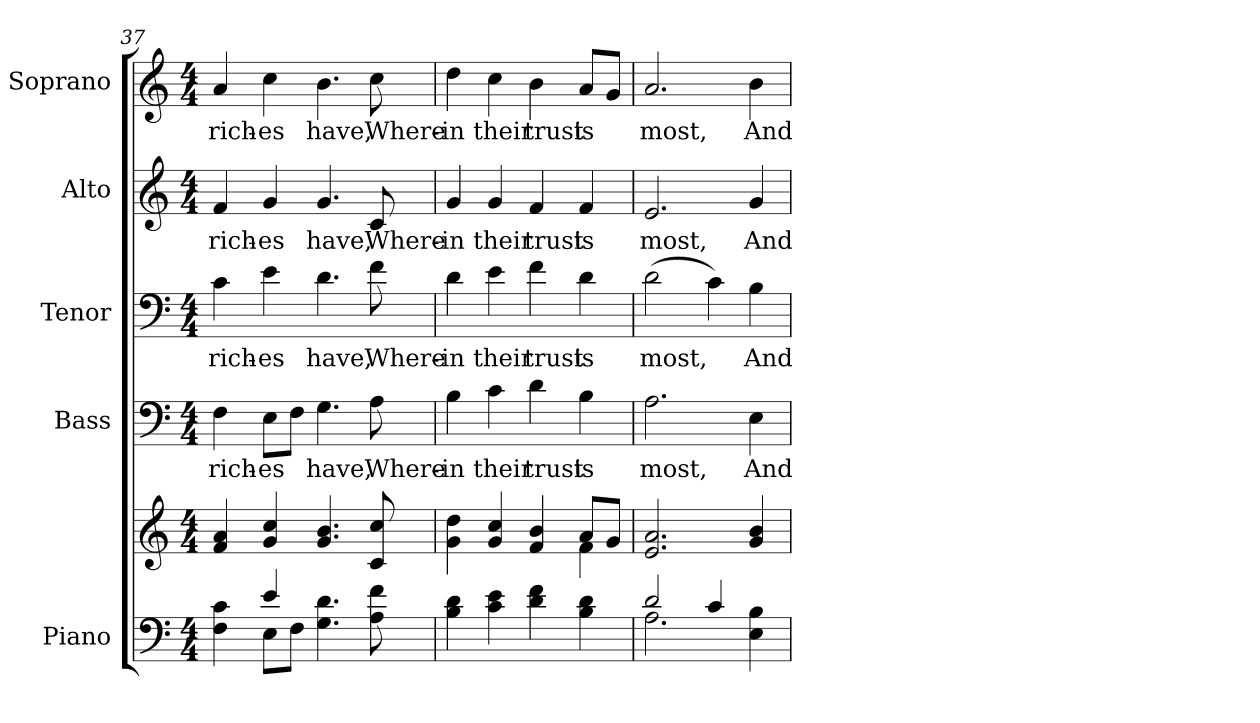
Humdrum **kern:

**kern	**kern	**kern	**text	**kern	**text	**kern	**text	**kern	**text
*part5	*part5	*part4	*part4	*part3	*part3	*part2	*part2	*part1	*part1
*staff6	*staff5	*staff4	*staff4	*staff3	*staff3	*staff2	*staff2	*staff1	*staff1
*I"Piano	*	*I"Bass	*	*I"Tenor	*	*I"Alto	*	*I"Soprano	*
*I'Pno.	*	*I'B.	*	*I'T.	*	*I'A.	*	*I'S.	*
*clefF4	*clefG2	*clefF4	*	*clefF4	*	*clefG2	*	*clefG2	*
*k[]	*k[]	*k[]	*	*k[]	*	*k[]	*	*k[]	*
*C:	*C:	*C:	*	*C:	*	*C:	*	*C:	*
*M4/4	*M4/4	*M4/4	*	*M4/4	*	*M4/4	*	*M4/4	*
=37	=37	=37	=37	=37	=37	=37	=37	=37	=37
*^	*	*	*	*	*	*	*	*	*
!	!	!	!	!LO:LY:b:color=#000000	!	!	!	!	!	!
!	!	!	!	!	!	!LO:LY:b:color=#000000	!	!	!	!
!	!	!	!	!	!	!	!	!LO:LY:b:color=#000000	!	!
!	!	!	!	!	!	!	!	!	!	!LO:LY:b:color=#000000
4Fi\ 4ci	4ryy	4fi/ 4ai	4Fi\	rich-	4ci\	rich-	4fi/	rich-	4ai/	rich-
!	!	!	!	!LO:LY:b:color=#000000	!	!	!	!	!	!
!	!	!	!	!	!	!LO:LY:b:color=#000000	!	!	!	!
!	!	!	!	!	!	!	!	!LO:LY:b:color=#000000	!	!
!	!	!	!	!	!	!	!	!	!	!LO:LY:b:color=#000000
4ei/	8Ei\L	4gi/ 4cci	8Ei\L	-es	4ei\	-es	4gi/	-es	4cci\	-es
.	8Fi\J	.	8Fi\J	.	.	.	.	.	.	.
!	!	!	!	!LO:LY:b:color=#000000	!	!	!	!	!	!
!	!	!	!	!	!	!LO:LY:b:color=#000000	!	!	!	!
!	!	!	!	!	!	!	!	!LO:LY:b:color=#000000	!	!
!	!	!	!	!	!	!	!	!	!	!LO:LY:b:color=#000000
4.Gi\ 4.di	2ryy	4.gi/ 4.bi	4.Gi\	have,	4.di\	have,	4.gi/	have,	4.bi\	have,
!	!	!	!	!LO:LY:b:color=#000000	!	!	!	!	!	!
!	!	!	!	!	!	!LO:LY:b:color=#000000	!	!	!	!
!	!	!	!	!	!	!	!	!LO:LY:b:color=#000000	!	!
!	!	!	!	!	!	!	!	!	!	!LO:LY:b:color=#000000
8Ai\ 8fi	.	8ci/ 8cci	8Ai\	Where-	8fi\	Where-	8ci/	Where-	8cci\	Where-
*v	*v	*	*	*	*	*	*	*	*	*
=38	=38	=38	=38	=38	=38	=38	=38	=38	=38
*	*^	*	*	*	*	*	*	*	*
!	!	!	!	!LO:LY:b:color=#000000	!	!	!	!	!	!
!	!	!	!	!	!	!LO:LY:b:color=#000000	!	!	!	!
!	!	!	!	!	!	!	!	!LO:LY:b:color=#000000	!	!
!	!	!	!	!	!	!	!	!	!	!LO:LY:b:color=#000000
4Bi\ 4di	4gi\ 4ddi	2ryy	4Bi\	-in	4di\	-in	4gi/	-in	4ddi\	-in
!	!	!	!	!LO:LY:b:color=#000000	!	!	!	!	!	!
!	!	!	!	!	!	!LO:LY:b:color=#000000	!	!	!	!
!	!	!	!	!	!	!	!	!LO:LY:b:color=#000000	!	!
!	!	!	!	!	!	!	!	!	!	!LO:LY:b:color=#000000
4ci\ 4ei	4gi/ 4cci	.	4ci\	their	4ei\	their	4gi/	their	4cci\	their
!	!	!	!	!LO:LY:b:color=#000000	!	!	!	!	!	!
!	!	!	!	!	!	!LO:LY:b:color=#000000	!	!	!	!
!	!	!	!	!	!	!	!	!LO:LY:b:color=#000000	!	!
!	!	!	!	!	!	!	!	!	!	!LO:LY:b:color=#000000
4di\ 4fi	4fi/ 4bi	4ryy	4di\	trust	4fi\	trust	4fi/	trust	4bi\	trust
!	!	!	!	!LO:LY:b:color=#000000	!	!	!	!	!	!
!	!	!	!	!	!	!LO:LY:b:color=#000000	!	!	!	!
!	!	!	!	!	!	!	!	!LO:LY:b:color=#000000	!	!
!	!	!	!	!	!	!	!	!	!	!LO:LY:b:color=#000000
4Bi\ 4di	8ai/L	4fi\	4Bi\	is	4di\	is	4fi/	is	8ai/L	is
.	8gi/J	.	.	.	.	.	.	.	8gi/J	.
*	*v	*v	*	*	*	*	*	*	*	*
!!LO:PB:g=z
=39	=39	=39	=39	=39	=39	=39	=39	=39	=39
*^	*	*	*	*	*	*	*	*	*
!	!	!	!	!LO:LY:b:color=#000000	!	!	!	!	!	!
!	!	!	!	!	!	!LO:LY:b:color=#000000	!	!	!	!
!	!	!	!	!	!	!	!	!LO:LY:b:color=#000000	!	!
!	!	!	!	!	!	!	!	!	!	!LO:LY:b:color=#000000
2di/	2.Ai\	2.ei/ 2.ai	2.Ai\	most,	(2di\	most,	2.ei/	most,	2.ai/	most,
4ci/	.	.	.	.	4ci\)	.	.	.	.	.
!	!	!	!	!LO:LY:b:color=#000000	!	!	!	!	!	!
!	!	!	!	!	!	!LO:LY:b:color=#000000	!	!	!	!
!	!	!	!	!	!	!	!	!LO:LY:b:color=#000000	!	!
!	!	!	!	!	!	!	!	!	!	!LO:LY:b:color=#000000
4Ei\ 4Bi	4ryy	4gi/ 4bi	4Ei\	And	4Bi\	And	4gi/	And	4bi\	And
*v	*v	*	*	*	*	*	*	*	*	*
=	=	=	=	=	=	=	=	=	=
*-	*-	*-	*-	*-	*-	*-	*-	*-	*-
